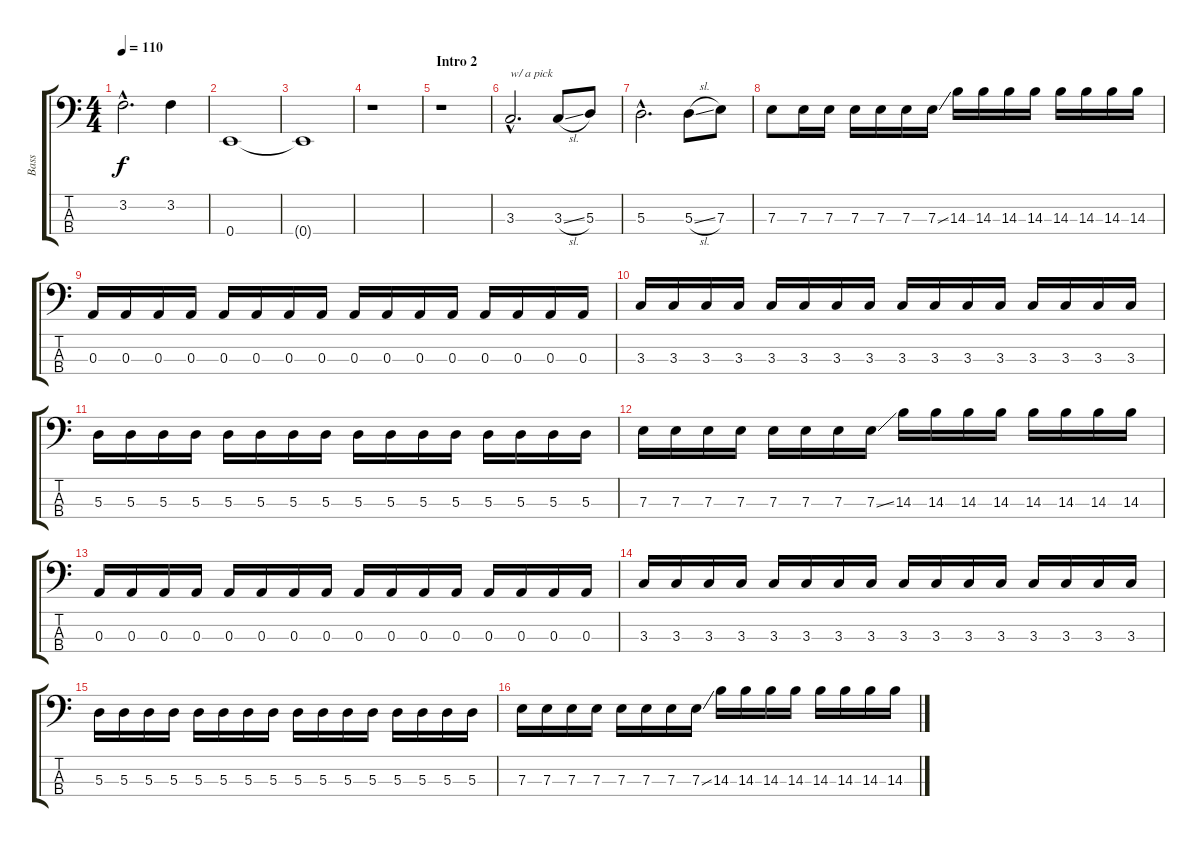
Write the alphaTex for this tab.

\track ("Bass" "Bass") {instrument electricbasspick}
\staff {score tabs}
\tuning (G2 D2 A1 E1) {hide}
\ts (4 4)
\tempo 110
\clef f4
\ks c
3.2{hac}.2{d dy f} 3.2.4 |
0.4.1 |
0.4{t}.1 |
r.1 |
\section ("" "Intro 2")
r.1 |
3.3{hac}.2{d txt "w/ a pick" instrument electricbasspick} 3.3{sl}.8 5.3.8 |
5.3{hac}.2{d} 5.3{sl}.8 7.3.8 |
7.3.8 7.3.16 7.3.16 7.3.16 7.3.16 7.3.16 7.3{ss}.16 14.3.16 14.3.16 14.3.16 14.3.16 14.3.16 14.3.16 14.3.16 14.3.16 |
0.3.16 0.3.16 0.3.16 0.3.16 0.3.16 0.3.16 0.3.16 0.3.16 0.3.16 0.3.16 0.3.16 0.3.16 0.3.16 0.3.16 0.3.16 0.3.16 |
3.3.16 3.3.16 3.3.16 3.3.16 3.3.16 3.3.16 3.3.16 3.3.16 3.3.16 3.3.16 3.3.16 3.3.16 3.3.16 3.3.16 3.3.16 3.3.16 |
5.3.16 5.3.16 5.3.16 5.3.16 5.3.16 5.3.16 5.3.16 5.3.16 5.3.16 5.3.16 5.3.16 5.3.16 5.3.16 5.3.16 5.3.16 5.3.16 |
7.3.16 7.3.16 7.3.16 7.3.16 7.3.16 7.3.16 7.3.16 7.3{ss}.16 14.3.16 14.3.16 14.3.16 14.3.16 14.3.16 14.3.16 14.3.16 14.3.16 |
0.3.16 0.3.16 0.3.16 0.3.16 0.3.16 0.3.16 0.3.16 0.3.16 0.3.16 0.3.16 0.3.16 0.3.16 0.3.16 0.3.16 0.3.16 0.3.16 |
3.3.16 3.3.16 3.3.16 3.3.16 3.3.16 3.3.16 3.3.16 3.3.16 3.3.16 3.3.16 3.3.16 3.3.16 3.3.16 3.3.16 3.3.16 3.3.16 |
5.3.16 5.3.16 5.3.16 5.3.16 5.3.16 5.3.16 5.3.16 5.3.16 5.3.16 5.3.16 5.3.16 5.3.16 5.3.16 5.3.16 5.3.16 5.3.16 |
7.3.16 7.3.16 7.3.16 7.3.16 7.3.16 7.3.16 7.3.16 7.3{ss}.16 14.3.16 14.3.16 14.3.16 14.3.16 14.3.16 14.3.16 14.3.16 14.3.16
